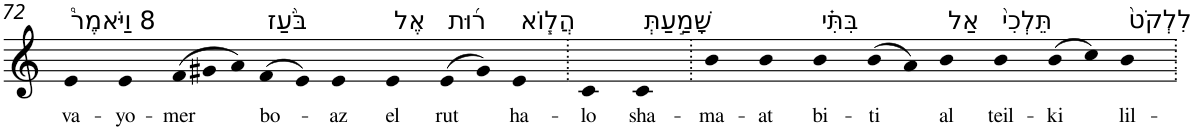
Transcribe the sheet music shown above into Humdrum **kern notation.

**kern	**text
*part1	*part1
*staff1	*staff1
*I"Piano	*
*I'Pno	*
!!LO:PB:g=z
*clefG2	*
*k[]	*
=72	=72
!LO:TX:a:t=8 וַיֹּאמֶר֩	!
!	!LO:LY:b
4e	va-
!	!LO:LY:b
4e	-yo-
*Xtuplet	*
!	!LO:LY:b
(>12f	-mer
12g#X	.
12a)	.
!LO:TX:a:t=בֹּ֨עַז	!
!	!LO:LY:b
(>8f	bo-
8e)	.
!	!LO:LY:b
4e	-az
!LO:TX:a:t=אֶל	!
!	!LO:LY:b
4e	el
!LO:TX:a:t=ר֜וּת	!
!	!LO:LY:b
(>8e	rut
8g#)	.
!LO:TX:a:t=הֲל֧וֹא	!
!	!LO:LY:b
4e	ha-
=73.	=73.
!	!LO:LY:b
4c	-lo
!LO:TX:a:t=שָׁמַ֣עַתְּ	!
!	!LO:LY:b
4c	sha-
=74.	=74.
!	!LO:LY:b
4b	-ma-
!	!LO:LY:b
4b	-at
!LO:TX:a:t=בִּתִּ֗י	!
!	!LO:LY:b
4b	bi-
!	!LO:LY:b
(>8b	-ti
8a)	.
!LO:TX:a:t=אַל	!
!	!LO:LY:b
4b	al
!LO:TX:a:t=תֵּלְכִי֙	!
!	!LO:LY:b
4b	teil-
!	!LO:LY:b
(>8b	-ki
8cc)	.
!LO:TX:a:t=לִלְקֹט֙	!
!	!LO:LY:b
4b	lil-
=.	=.
*-	*-
